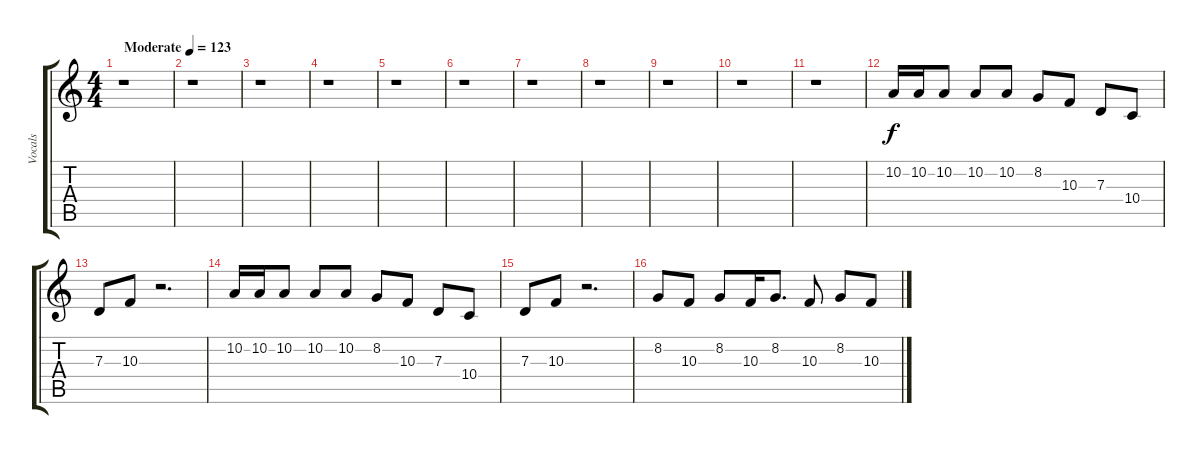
\track ("Vocals" "Vocals") {instrument stringensemble1}
\staff {score tabs}
\tuning (E4 B3 G3 D3 A2 E2) {hide}
\ts (4 4)
\tempo (123 "Moderate")
\clef g2
\ks c
r.1{dy f instrument stringensemble1} |
r.1 |
r.1 |
r.1 |
r.1 |
r.1 |
r.1 |
r.1 |
r.1 |
r.1 |
r.1 |
10.2.16 10.2.16 10.2.8 10.2.8 10.2.8 8.2.8 10.3.8 7.3.8 10.4.8 |
7.3.8 10.3.8 r.2{d} |
10.2.16 10.2.16 10.2.8 10.2.8 10.2.8 8.2.8 10.3.8 7.3.8 10.4.8 |
7.3.8 10.3.8 r.2{d} |
8.2.8 10.3.8 8.2.8 10.3.16 8.2.8{d} 10.3.8 8.2.8 10.3.8
